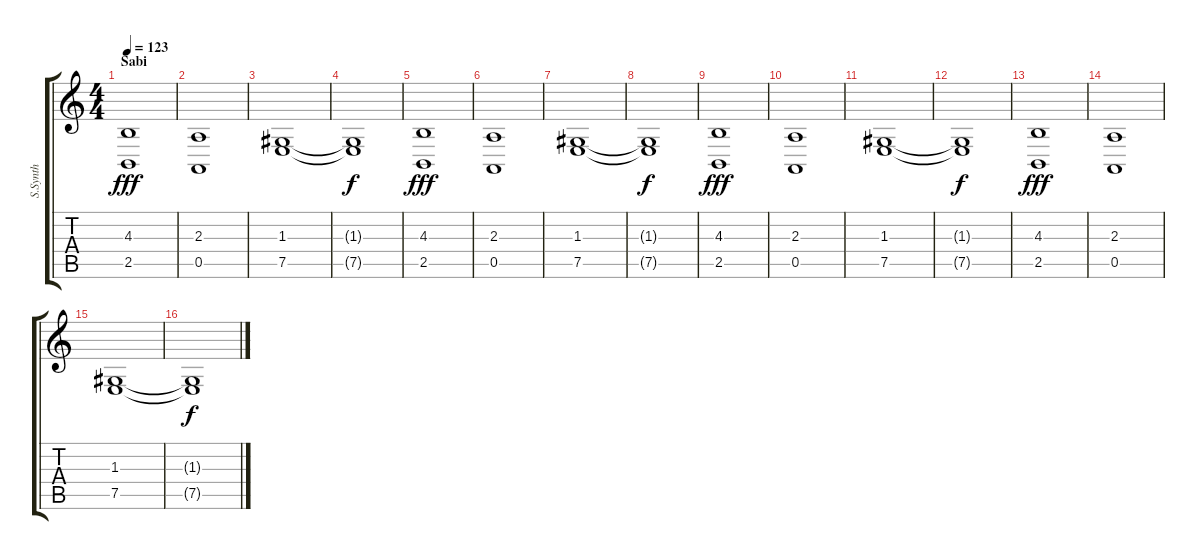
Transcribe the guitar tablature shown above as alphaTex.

\track ("S.Synth" "S.Synth") {instrument lead2sawtooth}
\staff {score tabs}
\tuning (E4 B3 G3 D3 A2 E2) {hide}
\ts (4 4)
\section ("" "Sabi")
\tempo 123
\clef g2
\ks c
(4.3 2.5).1{dy fff} |
(2.3 0.5).1 |
(1.3 7.5).1 |
(1.3{t} 7.5{t}).1{dy f} |
(4.3 2.5).1{dy fff} |
(2.3 0.5).1 |
(1.3 7.5).1 |
(1.3{t} 7.5{t}).1{dy f} |
(4.3 2.5).1{dy fff} |
(2.3 0.5).1 |
(1.3 7.5).1 |
(1.3{t} 7.5{t}).1{dy f} |
(4.3 2.5).1{dy fff} |
(2.3 0.5).1 |
(1.3 7.5).1 |
(1.3{t} 7.5{t}).1{dy f}
